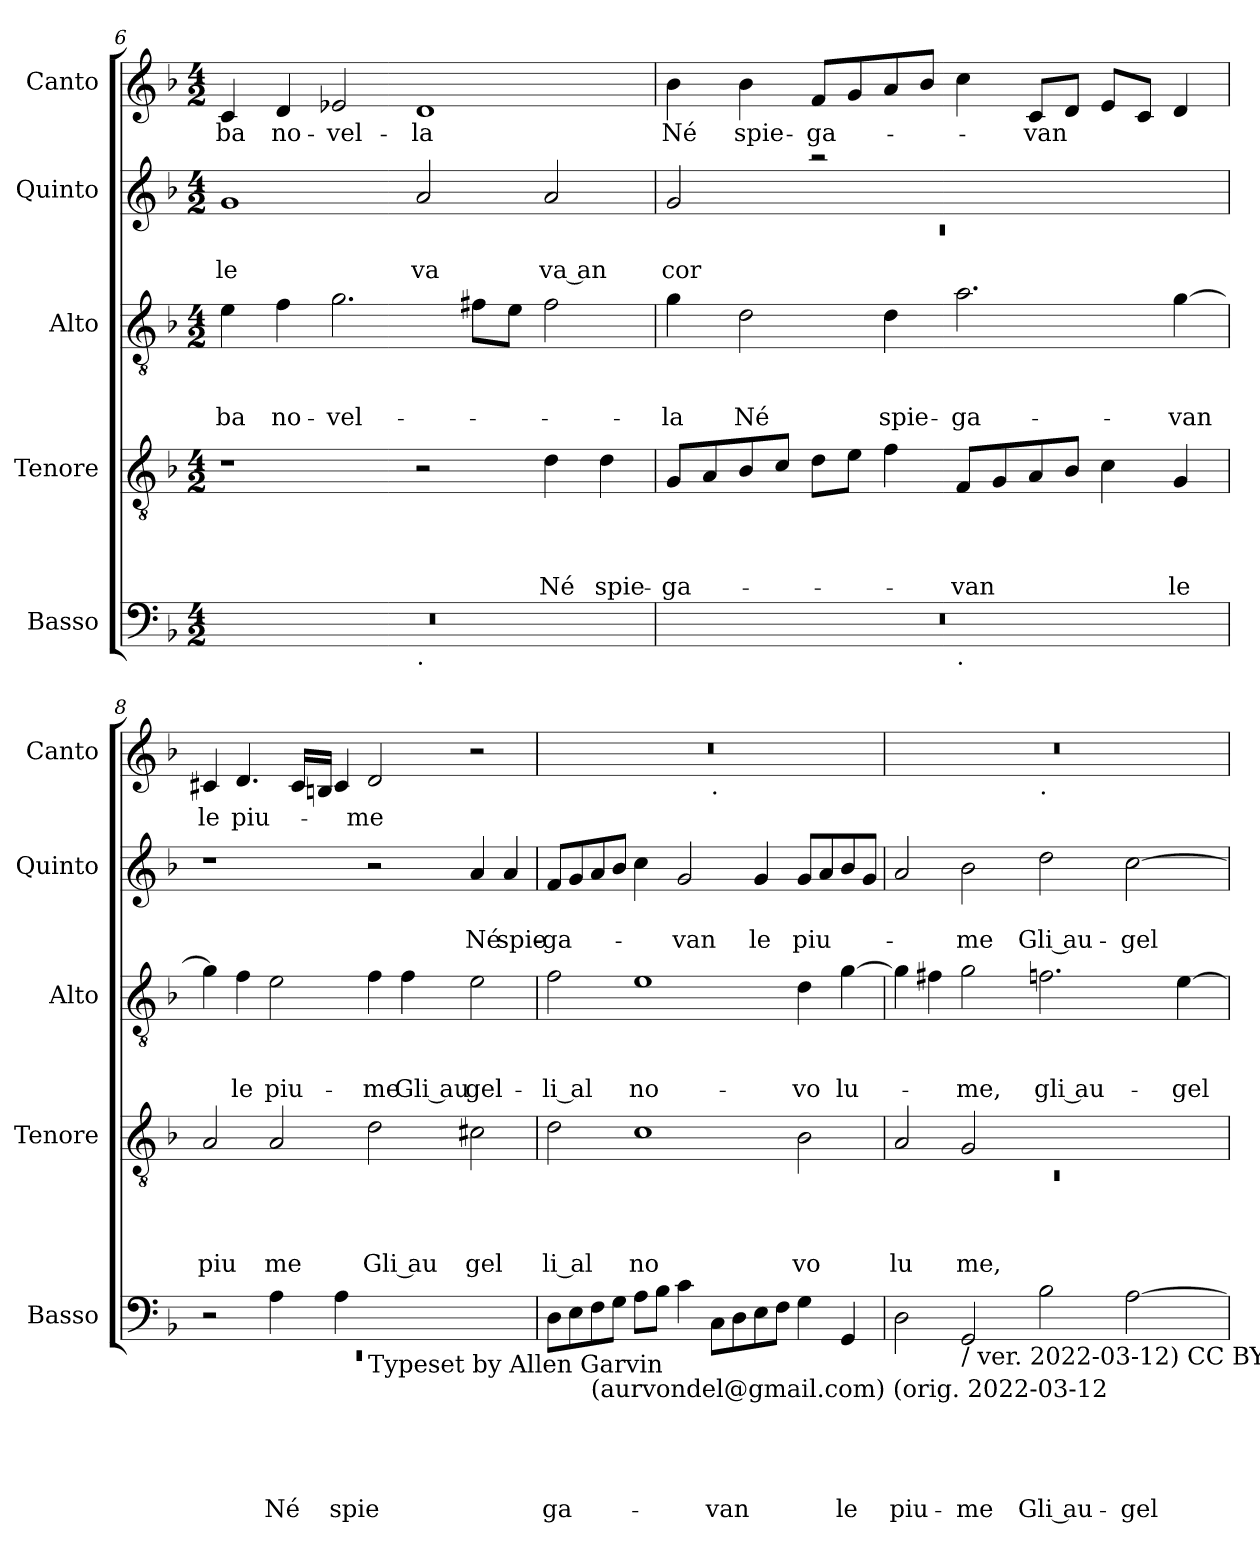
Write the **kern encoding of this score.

**kern	**text	**text	**text	**text	**text	**kern	**text	**text	**text	**text	**kern	**text	**text	**text	**kern	**text	**text	**kern	**text
*part5	*part5	*part5	*part5	*part5	*part5	*part4	*part4	*part4	*part4	*part4	*part3	*part3	*part3	*part3	*part2	*part2	*part2	*part1	*part1
*staff5	*staff5	*staff5	*staff5	*staff5	*staff5	*staff4	*staff4	*staff4	*staff4	*staff4	*staff3	*staff3	*staff3	*staff3	*staff2	*staff2	*staff2	*staff1	*staff1
*I"Basso	*	*	*	*	*	*I"Tenore	*	*	*	*	*I"Alto	*	*	*	*I"Quinto	*	*	*I"Canto	*
*I'Basso	*	*	*	*	*	*I'Tenore	*	*	*	*	*I'Alto	*	*	*	*I'Quinto	*	*	*I'Canto	*
*clefF4	*	*	*	*	*	*clefGv2	*	*	*	*	*clefGv2	*	*	*	*clefG2	*	*	*clefG2	*
*k[b-]	*	*	*	*	*	*k[b-]	*	*	*	*	*k[b-]	*	*	*	*k[b-]	*	*	*k[b-]	*
*F:	*	*	*	*	*	*F:	*	*	*	*	*F:	*	*	*	*F:	*	*	*F:	*
*M4/2	*	*	*	*	*	*M4/2	*	*	*	*	*M4/2	*	*	*	*M4/2	*	*	*M4/2	*
=6	=6	=6	=6	=6	=6	=6	=6	=6	=6	=6	=6	=6	=6	=6	=6	=6	=6	=6	=6
!	!	!	!	!	!	!	!	!	!	!	!	!	!	!LO:LY:b	!	!	!LO:LY:b	!	!LO:LY:b
*^	*	*	*	*	*	*	*	*	*	*	*	*	*	*	*	*	*	*	*
0r	1ryy	.	.	.	.	.	1r	.	.	.	.	4e\	.	.	-ba	1g	.	le	4c/	-ba
!	!	!	!	!	!	!	!	!	!	!	!	!	!	!	!LO:LY:b	!	!	!	!	!LO:LY:b
.	.	.	.	.	.	.	.	.	.	.	.	4f\	.	.	no-	.	.	.	4d/	no-
!	!	!	!	!	!	!	!	!	!	!	!	!	!	!	!LO:LY:b	!	!	!	!	!LO:LY:b
.	.	.	.	.	.	.	.	.	.	.	.	2.g\	.	.	-vel-	.	.	.	2e-X/	-vel-
!	!LO:TX:b:t=.	!	!	!	!	!	!	!	!	!	!	!	!	!	!	!	!	!	!	!
!	!	!	!	!	!	!	!	!	!	!	!	!	!	!	!	!	!	!LO:LY:b	!	!LO:LY:b
.	1ryy	.	.	.	.	.	2r	.	.	.	.	.	.	.	.	2a/	.	va	1d	-la
.	.	.	.	.	.	.	.	.	.	.	.	8f#X\L	.	.	.	.	.	.	.	.
.	.	.	.	.	.	.	.	.	.	.	.	8e\J	.	.	.	.	.	.	.	.
!	!	!	!	!	!	!	!	!	!	!	!LO:LY:b	!	!	!	!	!	!	!LO:LY:b:rj	!	!
.	.	.	.	.	.	.	4d\	.	.	.	Né	2f#\	.	.	.	2a/	.	va an	.	.
!	!	!	!	!	!	!	!	!	!	!	!LO:LY:b	!	!	!	!	!	!	!	!	!
.	.	.	.	.	.	.	4d\	.	.	.	spie-	.	.	.	.	.	.	.	.	.
=7	=7	=7	=7	=7	=7	=7	=7	=7	=7	=7	=7	=7	=7	=7	=7	=7	=7	=7	=7	=7
*	*	*	*	*	*	*	*	*	*	*	*	*	*	*	*	*^	*	*	*	*
!	!	!	!	!	!	!	!	!	!	!	!LO:LY:b	!	!	!	!LO:LY:b	!	!LO:N:vis=1	!	!LO:LY:b	!	!LO:LY:b
0r	1ryy	.	.	.	.	.	8G/L	.	.	.	-ga-	4g\	.	.	-la	2g/	0rc	.	cor	4b-\	Né
.	.	.	.	.	.	.	8A/	.	.	.	.	.	.	.	.	.	.	.	.	.	.
!	!	!	!	!	!	!	!	!	!	!	!	!	!	!	!LO:LY:b	!	!	!	!	!	!LO:LY:b
.	.	.	.	.	.	.	8B-/	.	.	.	.	2d\	.	.	Né	.	.	.	.	4b-\	spie-
.	.	.	.	.	.	.	8c/J	.	.	.	.	.	.	.	.	.	.	.	.	.	.
!	!	!	!	!	!	!	!	!	!	!	!	!	!	!	!	!	!	!	!	!	!LO:LY:b
.	.	.	.	.	.	.	8d\L	.	.	.	.	.	.	.	.	2raa	.	.	.	8f/L	-ga-
.	.	.	.	.	.	.	8e\J	.	.	.	.	.	.	.	.	.	.	.	.	8g/	.
!	!	!	!	!	!	!	!	!	!	!	!	!	!	!	!LO:LY:b	!	!	!	!	!	!
.	.	.	.	.	.	.	4f\	.	.	.	.	4d\	.	.	spie-	.	.	.	.	8a/	.
.	.	.	.	.	.	.	.	.	.	.	.	.	.	.	.	.	.	.	.	8b-/J	.
!	!LO:TX:b:t=.	!	!	!	!	!	!	!	!	!	!	!	!	!	!	!	!	!	!	!	!
!	!	!	!	!	!	!	!	!	!	!	!LO:LY:b	!	!	!	!LO:LY:b	!	!	!	!	!	!
.	1ryy	.	.	.	.	.	8F/L	.	.	.	-van	2.a\	.	.	-ga-	1ryy	.	.	.	4cc\	.
.	.	.	.	.	.	.	8G/	.	.	.	.	.	.	.	.	.	.	.	.	.	.
!	!	!	!	!	!	!	!	!	!	!	!	!	!	!	!	!	!	!	!	!	!LO:LY:b
.	.	.	.	.	.	.	8A/	.	.	.	.	.	.	.	.	.	.	.	.	8c/L	-van
.	.	.	.	.	.	.	8B-/J	.	.	.	.	.	.	.	.	.	.	.	.	8d/J	.
.	.	.	.	.	.	.	4c\	.	.	.	.	.	.	.	.	.	.	.	.	8e/L	.
.	.	.	.	.	.	.	.	.	.	.	.	.	.	.	.	.	.	.	.	8c/J	.
!	!	!	!	!	!	!	!	!	!	!	!LO:LY:b	!	!	!	!LO:LY:b	!	!	!	!	!	!
.	.	.	.	.	.	.	4G/	.	.	.	le	[<4g\	.	.	-van	.	.	.	.	4d/	.
*	*	*	*	*	*	*	*	*	*	*	*	*	*	*	*	*v	*v	*	*	*	*
!!LO:LB:g=z
=8	=8	=8	=8	=8	=8	=8	=8	=8	=8	=8	=8	=8	=8	=8	=8	=8	=8	=8	=8	=8
!	!LO:N:vis=1	!	!	!	!	!	!	!	!	!	!LO:LY:b	!	!	!	!	!	!	!	!	!LO:LY:b
*	*^	*	*	*	*	*	*	*	*	*	*	*	*	*	*	*	*	*	*	*
0ryy	0rEE	2r	.	.	.	.	.	2A/	.	.	.	piu	4g\]	.	.	.	1r	.	.	4c#X/	le
!	!	!	!	!	!	!	!	!	!	!	!	!	!	!	!	!LO:LY:b	!	!	!	!	!LO:LY:b
.	.	.	.	.	.	.	.	.	.	.	.	.	4f\	.	.	le	.	.	.	4.d/	piu-
!	!	!	!	!	!	!	!LO:LY:b	!	!	!	!	!LO:LY:b	!	!	!	!LO:LY:b	!	!	!	!	!
.	.	4A\	.	.	.	.	Né	2A/	.	.	.	me	2e\	.	.	piu-	.	.	.	.	.
.	.	.	.	.	.	.	.	.	.	.	.	.	.	.	.	.	.	.	.	16c#/LL	.
.	.	.	.	.	.	.	.	.	.	.	.	.	.	.	.	.	.	.	.	16Bn/JJ	.
!	!	!	!	!	!	!	!LO:LY:b	!	!	!	!	!	!	!	!	!	!	!	!	!	!
.	.	4A\	.	.	.	.	spie-	.	.	.	.	.	.	.	.	.	.	.	.	4c#/	.
!	!	!LO:TX:b:t=Typeset by Allen Garvin	!	!	!	!	!	!	!	!	!	!	!	!	!	!	!	!	!	!	!
!	!	!	!	!	!	!	!	!	!	!	!	!LO:LY:b:rj	!	!	!	!LO:LY:b	!	!	!	!	!LO:LY:b
.	.	1ryy	.	.	.	.	.	2d\	.	.	.	Gli au	4f\	.	.	-me	2r	.	.	2d/	-me
!	!	!	!	!	!	!	!	!	!	!	!	!	!	!	!	!LO:LY:b:rj	!	!	!	!	!
.	.	.	.	.	.	.	.	.	.	.	.	.	4f\	.	.	Gli au-	.	.	.	.	.
!	!	!	!	!	!	!	!	!	!	!	!	!LO:LY:b	!	!	!	!LO:LY:b	!	!	!LO:LY:b	!	!
.	.	.	.	.	.	.	.	2c#X\	.	.	.	gel	2e\	.	.	-gel-	4a/	.	Né	2r	.
!	!	!	!	!	!	!	!	!	!	!	!	!	!	!	!	!	!	!	!LO:LY:b	!	!
.	.	.	.	.	.	.	.	.	.	.	.	.	.	.	.	.	4a/	.	spie-	.	.
*v	*v	*v	*	*	*	*	*	*	*	*	*	*	*	*	*	*	*	*	*	*	*
=9	=9	=9	=9	=9	=9	=9	=9	=9	=9	=9	=9	=9	=9	=9	=9	=9	=9	=9	=9
!	!	!	!	!	!LO:LY:b	!	!	!	!	!LO:LY:b:rj	!	!	!	!LO:LY:b:rj	!	!	!LO:LY:b	!	!
*	*	*	*	*	*	*	*	*	*	*	*	*	*	*	*	*	*	*^	*
8D\L	.	.	.	.	-ga-	2d\	.	.	.	li al	2f\	.	.	-li al	8f/L	.	-ga-	0r	1ryy	.
8E\	.	.	.	.	.	.	.	.	.	.	.	.	.	.	8g/	.	.	.	.	.
!LO:TX:b:t=(aurvondel@gmail.com) (orig. 2022-03-12	!	!	!	!	!	!	!	!	!	!	!	!	!	!	!	!	!	!	!	!
8F\	.	.	.	.	.	.	.	.	.	.	.	.	.	.	8a/	.	.	.	.	.
8G\J	.	.	.	.	.	.	.	.	.	.	.	.	.	.	8b-/J	.	.	.	.	.
!	!	!	!	!	!	!	!	!	!	!LO:LY:b	!	!	!	!LO:LY:b	!	!	!	!	!	!
8A\L	.	.	.	.	.	1c	.	.	.	no	1e	.	.	no-	4cc\	.	.	.	.	.
8B-\J	.	.	.	.	.	.	.	.	.	.	.	.	.	.	.	.	.	.	.	.
!	!	!	!	!	!	!	!	!	!	!	!	!	!	!	!	!	!LO:LY:b	!	!	!
4c\	.	.	.	.	.	.	.	.	.	.	.	.	.	.	2g/	.	-van	.	.	.
!	!	!	!	!	!	!	!	!	!	!	!	!	!	!	!	!	!	!	!LO:TX:b:t=.	!
!	!	!	!	!	!LO:LY:b	!	!	!	!	!	!	!	!	!	!	!	!	!	!	!
8C\L	.	.	.	.	-van	.	.	.	.	.	.	.	.	.	.	.	.	.	1ryy	.
8D\	.	.	.	.	.	.	.	.	.	.	.	.	.	.	.	.	.	.	.	.
!	!	!	!	!	!	!	!	!	!	!	!	!	!	!	!	!	!LO:LY:b	!	!	!
8E\	.	.	.	.	.	.	.	.	.	.	.	.	.	.	4g/	.	le	.	.	.
8F\J	.	.	.	.	.	.	.	.	.	.	.	.	.	.	.	.	.	.	.	.
!	!	!	!	!	!	!	!	!	!	!LO:LY:b	!	!	!	!LO:LY:b	!	!	!LO:LY:b	!	!	!
4G\	.	.	.	.	.	2B-\	.	.	.	vo	4d\	.	.	-vo	8g/L	.	piu-	.	.	.
.	.	.	.	.	.	.	.	.	.	.	.	.	.	.	8a/	.	.	.	.	.
!	!	!	!	!	!LO:LY:b	!	!	!	!	!	!	!	!	!LO:LY:b	!	!	!	!	!	!
4GG/	.	.	.	.	le	.	.	.	.	.	[>4g\	.	.	lu-	8b-/	.	.	.	.	.
.	.	.	.	.	.	.	.	.	.	.	.	.	.	.	8g/J	.	.	.	.	.
=10	=10	=10	=10	=10	=10	=10	=10	=10	=10	=10	=10	=10	=10	=10	=10	=10	=10	=10	=10	=10
*	*	*	*	*	*	*^	*	*	*	*	*	*	*	*	*	*	*	*	*	*
!	!	!	!	!	!LO:LY:b	!	!LO:N:vis=1	!	!	!	!LO:LY:b	!	!	!	!	!	!	!	!	!	!
2D\	.	.	.	.	piu-	2A/	0rC	.	.	.	lu	4g\]	.	.	.	2a/	.	.	0r	1ryy	.
.	.	.	.	.	.	.	.	.	.	.	.	4f#X\	.	.	.	.	.	.	.	.	.
!LO:TX:b:t=/ ver. 2022-03-12) CC BY-NC	!	!	!	!	!	!	!	!	!	!	!	!	!	!	!	!	!	!	!	!	!
!	!	!	!	!	!LO:LY:b	!	!	!	!	!	!LO:LY:b	!	!	!	!LO:LY:b	!	!	!LO:LY:b	!	!	!
2GG/	.	.	.	.	-me	2G/	.	.	.	.	me,	2g\	.	.	-me,	2b-\	.	-me	.	.	.
!	!	!	!	!	!	!	!	!	!	!	!	!	!	!	!	!	!	!	!	!LO:TX:b:t=.	!
!	!	!	!	!	!LO:LY:b:rj	!	!	!	!	!	!	!	!	!	!LO:LY:b:rj	!	!	!LO:LY:b:rj	!	!	!
2B-\	.	.	.	.	Gli au-	1ryy	.	.	.	.	.	2.fn\	.	.	gli au-	2dd\	.	Gli au-	.	1ryy	.
!	!	!	!	!	!LO:LY:b	!	!	!	!	!	!	!	!	!	!	!	!	!LO:LY:b	!	!	!
[>2A\	.	.	.	.	-gel-	.	.	.	.	.	.	.	.	.	.	[>2cc\	.	-gel-	.	.	.
!	!	!	!	!	!	!	!	!	!	!	!	!	!	!	!LO:LY:b	!	!	!	!	!	!
.	.	.	.	.	.	.	.	.	.	.	.	[>4e\	.	.	-gel-	.	.	.	.	.	.
*	*	*	*	*	*	*v	*v	*	*	*	*	*	*	*	*	*	*	*	*v	*v	*
=	=	=	=	=	=	=	=	=	=	=	=	=	=	=	=	=	=	=	=
*-	*-	*-	*-	*-	*-	*-	*-	*-	*-	*-	*-	*-	*-	*-	*-	*-	*-	*-	*-
